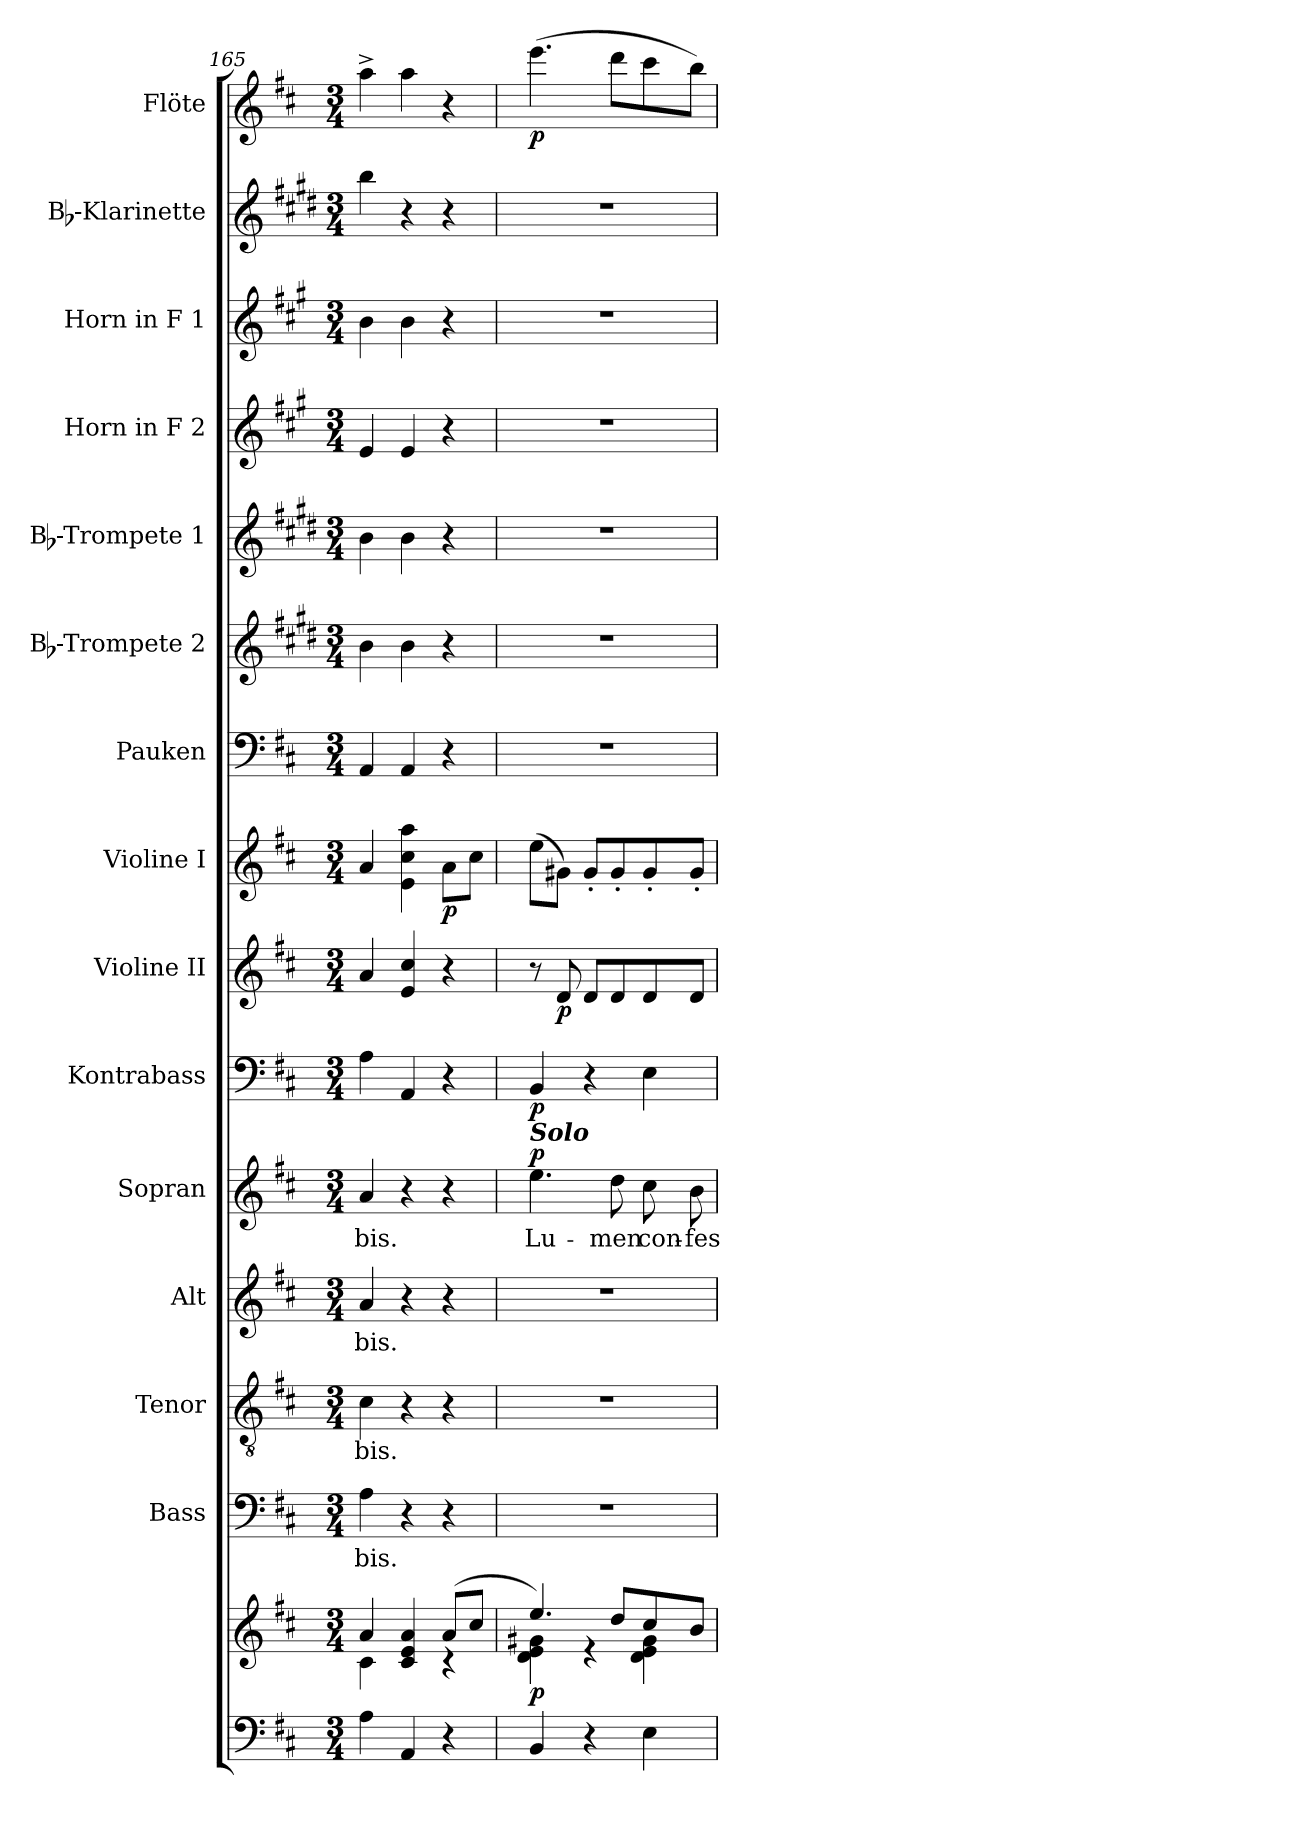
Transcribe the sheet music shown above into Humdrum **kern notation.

**kern	**kern	**dynam	**kern	**text	**kern	**text	**kern	**text	**kern	**text	**dynam	**kern	**dynam	**kern	**dynam	**kern	**dynam	**kern	**kern	**kern	**kern	**kern	**kern	**kern	**dynam
*part15	*part15	*part15	*part14	*part14	*part13	*part13	*part12	*part12	*part11	*part11	*part11	*part10	*part10	*part9	*part9	*part8	*part8	*part7	*part6	*part5	*part4	*part3	*part2	*part1	*part1
*staff16	*staff15	*staff15/16	*staff14	*staff14	*staff13	*staff13	*staff12	*staff12	*staff11	*staff11	*staff11	*staff10	*staff10	*staff9	*staff9	*staff8	*staff8	*staff7	*staff6	*staff5	*staff4	*staff3	*staff2	*staff1	*staff1
*	*	*	*I"Bass	*	*I"Tenor	*	*I"Alt	*	*I"Sopran	*	*	*I"Kontrabass	*	*I"Violine II	*	*I"Violine I	*	*I"Pauken	*I"Bb-Trompete 2	*I"Bb-Trompete 1	*I"Horn in F 2	*I"Horn in F 1	*I"Bb-Klarinette	*I"Flöte	*
*	*	*	*I'B.	*	*I'T.	*	*I'A.	*	*I'S.	*	*	*I'Kb.	*	*I'Vl. II	*	*I'Vl. I	*	*I'Pk.	*I'Bb Trp. 2	*I'Bb Trp. 1	*	*	*I'Bb Kl.	*I'Fl.	*
*clefF4	*clefG2	*	*clefF4	*	*clefGv2	*	*clefG2	*	*clefG2	*	*	*clefF4	*	*clefG2	*	*clefG2	*	*clefF4	*clefG2	*clefG2	*clefG2	*clefG2	*clefG2	*clefG2	*
*	*	*	*	*	*	*	*	*	*	*	*	*ITrd7c12	*	*	*	*	*	*	*ITrd1c2	*ITrd1c2	*ITrd4c7	*ITrd4c7	*ITrd1c2	*	*
*k[f#c#]	*k[f#c#]	*	*k[f#c#]	*	*k[f#c#]	*	*k[f#c#]	*	*k[f#c#]	*	*	*k[f#c#]	*	*k[f#c#]	*	*k[f#c#]	*	*k[f#c#]	*k[f#c#]	*k[f#c#]	*k[f#c#]	*k[f#c#]	*k[f#c#]	*k[f#c#]	*
*D:	*D:	*	*D:	*	*D:	*	*D:	*	*D:	*	*	*D:	*	*D:	*	*D:	*	*D:	*D:	*D:	*D:	*D:	*D:	*D:	*
*M3/4	*M3/4	*	*M3/4	*	*M3/4	*	*M3/4	*	*M3/4	*	*	*M3/4	*	*M3/4	*	*M3/4	*	*M3/4	*M3/4	*M3/4	*M3/4	*M3/4	*M3/4	*M3/4	*
=165	=165	=165	=165	=165	=165	=165	=165	=165	=165	=165	=165	=165	=165	=165	=165	=165	=165	=165	=165	=165	=165	=165	=165	=165	=165
*	*^	*	*	*	*	*	*	*	*	*	*	*	*	*	*	*	*	*	*	*	*	*	*	*	*
!	!	!	!	!	!LO:LY:b	!	!LO:LY:b	!	!LO:LY:b	!	!LO:LY:b	!	!	!	!	!	!	!	!	!	!	!	!	!	!	!
4A\	4a/	4c#\	.	4A\	-bis.	4c#\	-bis.	4a/	-bis.	4a/	-bis.	.	4AA\	.	4a/	.	4a/	.	4AA/	4a\	4a\	4A/	4e\	4aa\	4aa^>\	.
4AA/	4c#/ 4e/ 4a/	4ryy	.	4r	.	4r	.	4r	.	4r	.	.	4AAA/	.	4e/ 4cc#/	.	4e\ 4cc#\ 4aa\	.	4AA/	4a\	4a\	4A/	4e\	4r	4aa\	.
!	!	!	!	!	!	!	!	!	!	!	!	!	!	!	!	!	!	!LO:DY:b	!	!	!	!	!	!	!	!
4r	(>8a/L	4rc	.	4r	.	4r	.	4r	.	4r	.	.	4r	.	4r	.	8a\L	p	4r	4r	4r	4r	4r	4r	4r	.
.	8cc#/J	.	.	.	.	.	.	.	.	.	.	.	.	.	.	.	8cc#\J	.	.	.	.	.	.	.	.	.
=166	=166	=166	=166	=166	=166	=166	=166	=166	=166	=166	=166	=166	=166	=166	=166	=166	=166	=166	=166	=166	=166	=166	=166	=166	=166	=166
!	!	!	!	!	!	!	!	!	!	!LO:TX:a:Bi:t=Solo	!	!	!	!	!	!	!	!	!	!	!	!	!	!	!	!
!	!	!	!LO:DY:b	!	!	!	!	!	!	!	!LO:LY:b	!LO:DY:a	!	!LO:DY:b	!	!	!	!	!	!	!	!	!	!	!	!LO:DY:b
4BB/	4.ee/)	4d\ 4e\ 4g#X\	p	2.r	.	2.r	.	2.r	.	4.ee\	Lu-	p	4BBB/	p	8r	.	(>8ee\L	.	2.r	2.r	2.r	2.r	2.r	2.r	(>4.eee\	p
!	!	!	!	!	!	!	!	!	!	!	!	!	!	!	!	!LO:DY:b	!	!	!	!	!	!	!	!	!	!
.	.	.	.	.	.	.	.	.	.	.	.	.	.	.	8d/	p	8g#X\J)	.	.	.	.	.	.	.	.	.
4r	.	4re	.	.	.	.	.	.	.	.	.	.	4r	.	8d/L	.	8g#'</L	.	.	.	.	.	.	.	.	.
!	!	!	!	!	!	!	!	!	!	!	!LO:LY:b	!	!	!	!	!	!	!	!	!	!	!	!	!	!	!
.	8dd/L	.	.	.	.	.	.	.	.	8dd\	-men	.	.	.	8d/	.	8g#'</	.	.	.	.	.	.	.	8ddd\L	.
!	!	!	!	!	!	!	!	!	!	!	!LO:LY:b	!	!	!	!	!	!	!	!	!	!	!	!	!	!	!
4E\	8cc#/	4d\ 4e\ 4g#\	.	.	.	.	.	.	.	8cc#\	con-	.	4EE\	.	8d/	.	8g#'</	.	.	.	.	.	.	.	8ccc#\	.
!	!	!	!	!	!	!	!	!	!	!	!LO:LY:b	!	!	!	!	!	!	!	!	!	!	!	!	!	!	!
.	8b/J	.	.	.	.	.	.	.	.	8b\	-fes-	.	.	.	8d/J	.	8g#'</J	.	.	.	.	.	.	.	8bb\J)	.
*	*v	*v	*	*	*	*	*	*	*	*	*	*	*	*	*	*	*	*	*	*	*	*	*	*	*	*
=	=	=	=	=	=	=	=	=	=	=	=	=	=	=	=	=	=	=	=	=	=	=	=	=	=
*-	*-	*-	*-	*-	*-	*-	*-	*-	*-	*-	*-	*-	*-	*-	*-	*-	*-	*-	*-	*-	*-	*-	*-	*-	*-
